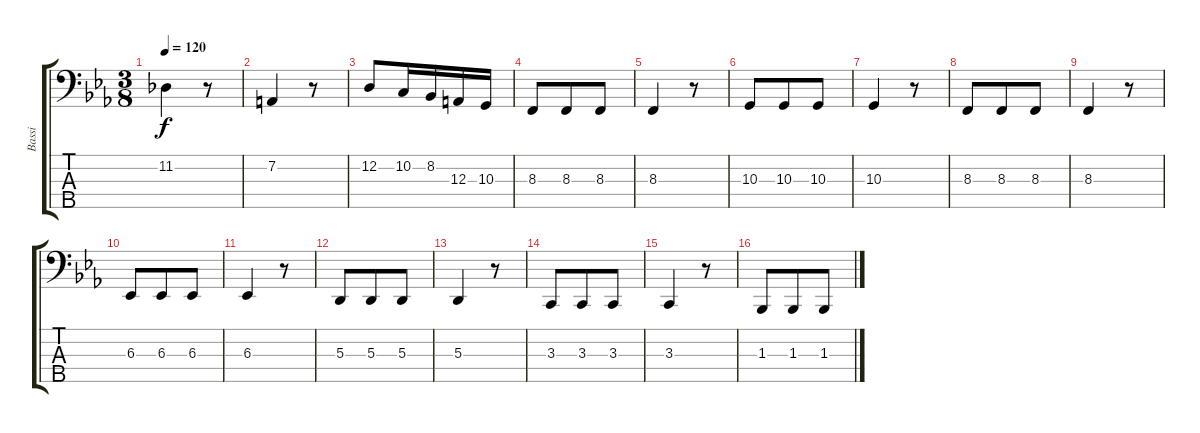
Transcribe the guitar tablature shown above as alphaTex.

\track ("Bassi" "Bassi") {instrument cello}
\staff {score tabs}
\tuning (G2 D2 A1 E1 B0) {hide}
\ts (3 8)
\tempo 120
\clef f4
\ks eb
11.2.4{dy f} r.8 |
7.2.4 r.8 |
12.2.8 10.2.16 8.2.16 12.3.16 10.3.16 |
8.3.8 8.3.8 8.3.8 |
8.3.4 r.8 |
10.3.8 10.3.8 10.3.8 |
10.3.4 r.8 |
8.3.8 8.3.8 8.3.8 |
8.3.4 r.8 |
6.3.8 6.3.8 6.3.8 |
6.3.4 r.8 |
5.3.8 5.3.8 5.3.8 |
5.3.4 r.8 |
3.3.8 3.3.8 3.3.8 |
3.3.4 r.8 |
1.3.8 1.3.8 1.3.8
